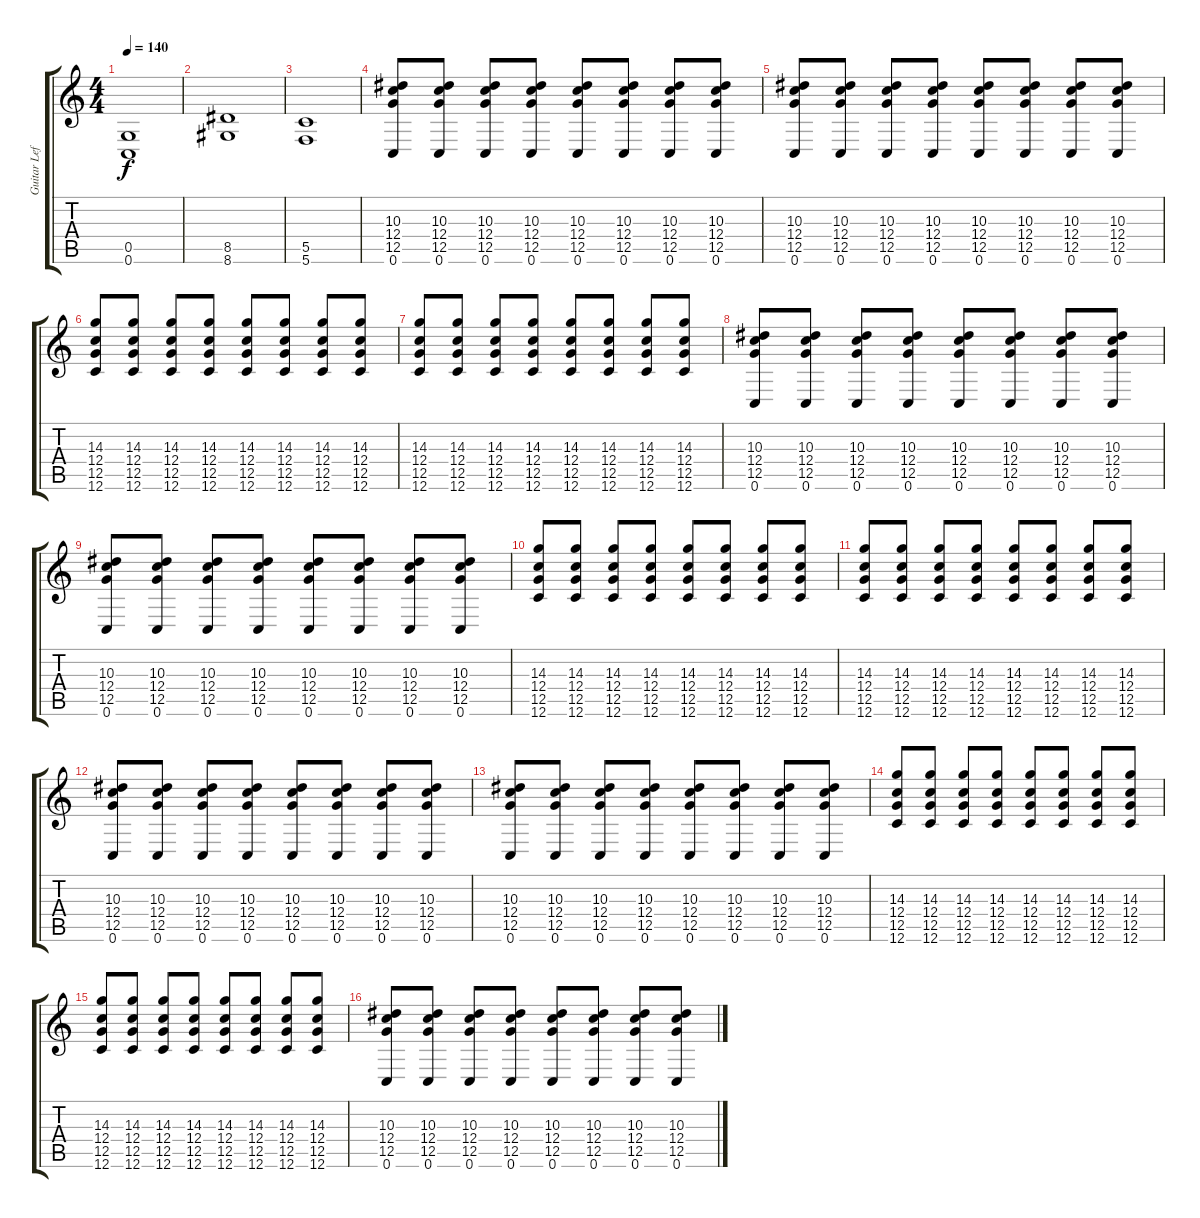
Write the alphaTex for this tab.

\track ("Guitar Left" "Guitar Lef") {instrument distortionguitar bank 255}
\staff {score tabs}
\tuning (D4 A3 F3 C3 G2 C2) {hide}
\ts (4 4)
\tempo 140
\clef g2
\ks c
(0.5 0.6).1{dy f} |
(8.5 8.6).1 |
(5.5 5.6).1 |
(10.3 12.4 12.5 0.6).8 (10.3 12.4 12.5 0.6).8 (10.3 12.4 12.5 0.6).8 (10.3 12.4 12.5 0.6).8 (10.3 12.4 12.5 0.6).8 (10.3 12.4 12.5 0.6).8 (10.3 12.4 12.5 0.6).8 (10.3 12.4 12.5 0.6).8 |
(10.3 12.4 12.5 0.6).8 (10.3 12.4 12.5 0.6).8 (10.3 12.4 12.5 0.6).8 (10.3 12.4 12.5 0.6).8 (10.3 12.4 12.5 0.6).8 (10.3 12.4 12.5 0.6).8 (10.3 12.4 12.5 0.6).8 (10.3 12.4 12.5 0.6).8 |
(14.3 12.4 12.5 12.6).8 (14.3 12.4 12.5 12.6).8 (14.3 12.4 12.5 12.6).8 (14.3 12.4 12.5 12.6).8 (14.3 12.4 12.5 12.6).8 (14.3 12.4 12.5 12.6).8 (14.3 12.4 12.5 12.6).8 (14.3 12.4 12.5 12.6).8 |
(14.3 12.4 12.5 12.6).8 (14.3 12.4 12.5 12.6).8 (14.3 12.4 12.5 12.6).8 (14.3 12.4 12.5 12.6).8 (14.3 12.4 12.5 12.6).8 (14.3 12.4 12.5 12.6).8 (14.3 12.4 12.5 12.6).8 (14.3 12.4 12.5 12.6).8 |
(10.3 12.4 12.5 0.6).8 (10.3 12.4 12.5 0.6).8 (10.3 12.4 12.5 0.6).8 (10.3 12.4 12.5 0.6).8 (10.3 12.4 12.5 0.6).8 (10.3 12.4 12.5 0.6).8 (10.3 12.4 12.5 0.6).8 (10.3 12.4 12.5 0.6).8 |
(10.3 12.4 12.5 0.6).8 (10.3 12.4 12.5 0.6).8 (10.3 12.4 12.5 0.6).8 (10.3 12.4 12.5 0.6).8 (10.3 12.4 12.5 0.6).8 (10.3 12.4 12.5 0.6).8 (10.3 12.4 12.5 0.6).8 (10.3 12.4 12.5 0.6).8 |
(14.3 12.4 12.5 12.6).8 (14.3 12.4 12.5 12.6).8 (14.3 12.4 12.5 12.6).8 (14.3 12.4 12.5 12.6).8 (14.3 12.4 12.5 12.6).8 (14.3 12.4 12.5 12.6).8 (14.3 12.4 12.5 12.6).8 (14.3 12.4 12.5 12.6).8 |
(14.3 12.4 12.5 12.6).8 (14.3 12.4 12.5 12.6).8 (14.3 12.4 12.5 12.6).8 (14.3 12.4 12.5 12.6).8 (14.3 12.4 12.5 12.6).8 (14.3 12.4 12.5 12.6).8 (14.3 12.4 12.5 12.6).8 (14.3 12.4 12.5 12.6).8 |
(10.3 12.4 12.5 0.6).8 (10.3 12.4 12.5 0.6).8 (10.3 12.4 12.5 0.6).8 (10.3 12.4 12.5 0.6).8 (10.3 12.4 12.5 0.6).8 (10.3 12.4 12.5 0.6).8 (10.3 12.4 12.5 0.6).8 (10.3 12.4 12.5 0.6).8 |
(10.3 12.4 12.5 0.6).8 (10.3 12.4 12.5 0.6).8 (10.3 12.4 12.5 0.6).8 (10.3 12.4 12.5 0.6).8 (10.3 12.4 12.5 0.6).8 (10.3 12.4 12.5 0.6).8 (10.3 12.4 12.5 0.6).8 (10.3 12.4 12.5 0.6).8 |
(14.3 12.4 12.5 12.6).8 (14.3 12.4 12.5 12.6).8 (14.3 12.4 12.5 12.6).8 (14.3 12.4 12.5 12.6).8 (14.3 12.4 12.5 12.6).8 (14.3 12.4 12.5 12.6).8 (14.3 12.4 12.5 12.6).8 (14.3 12.4 12.5 12.6).8 |
(14.3 12.4 12.5 12.6).8 (14.3 12.4 12.5 12.6).8 (14.3 12.4 12.5 12.6).8 (14.3 12.4 12.5 12.6).8 (14.3 12.4 12.5 12.6).8 (14.3 12.4 12.5 12.6).8 (14.3 12.4 12.5 12.6).8 (14.3 12.4 12.5 12.6).8 |
(10.3 12.4 12.5 0.6).8 (10.3 12.4 12.5 0.6).8 (10.3 12.4 12.5 0.6).8 (10.3 12.4 12.5 0.6).8 (10.3 12.4 12.5 0.6).8 (10.3 12.4 12.5 0.6).8 (10.3 12.4 12.5 0.6).8 (10.3 12.4 12.5 0.6).8
